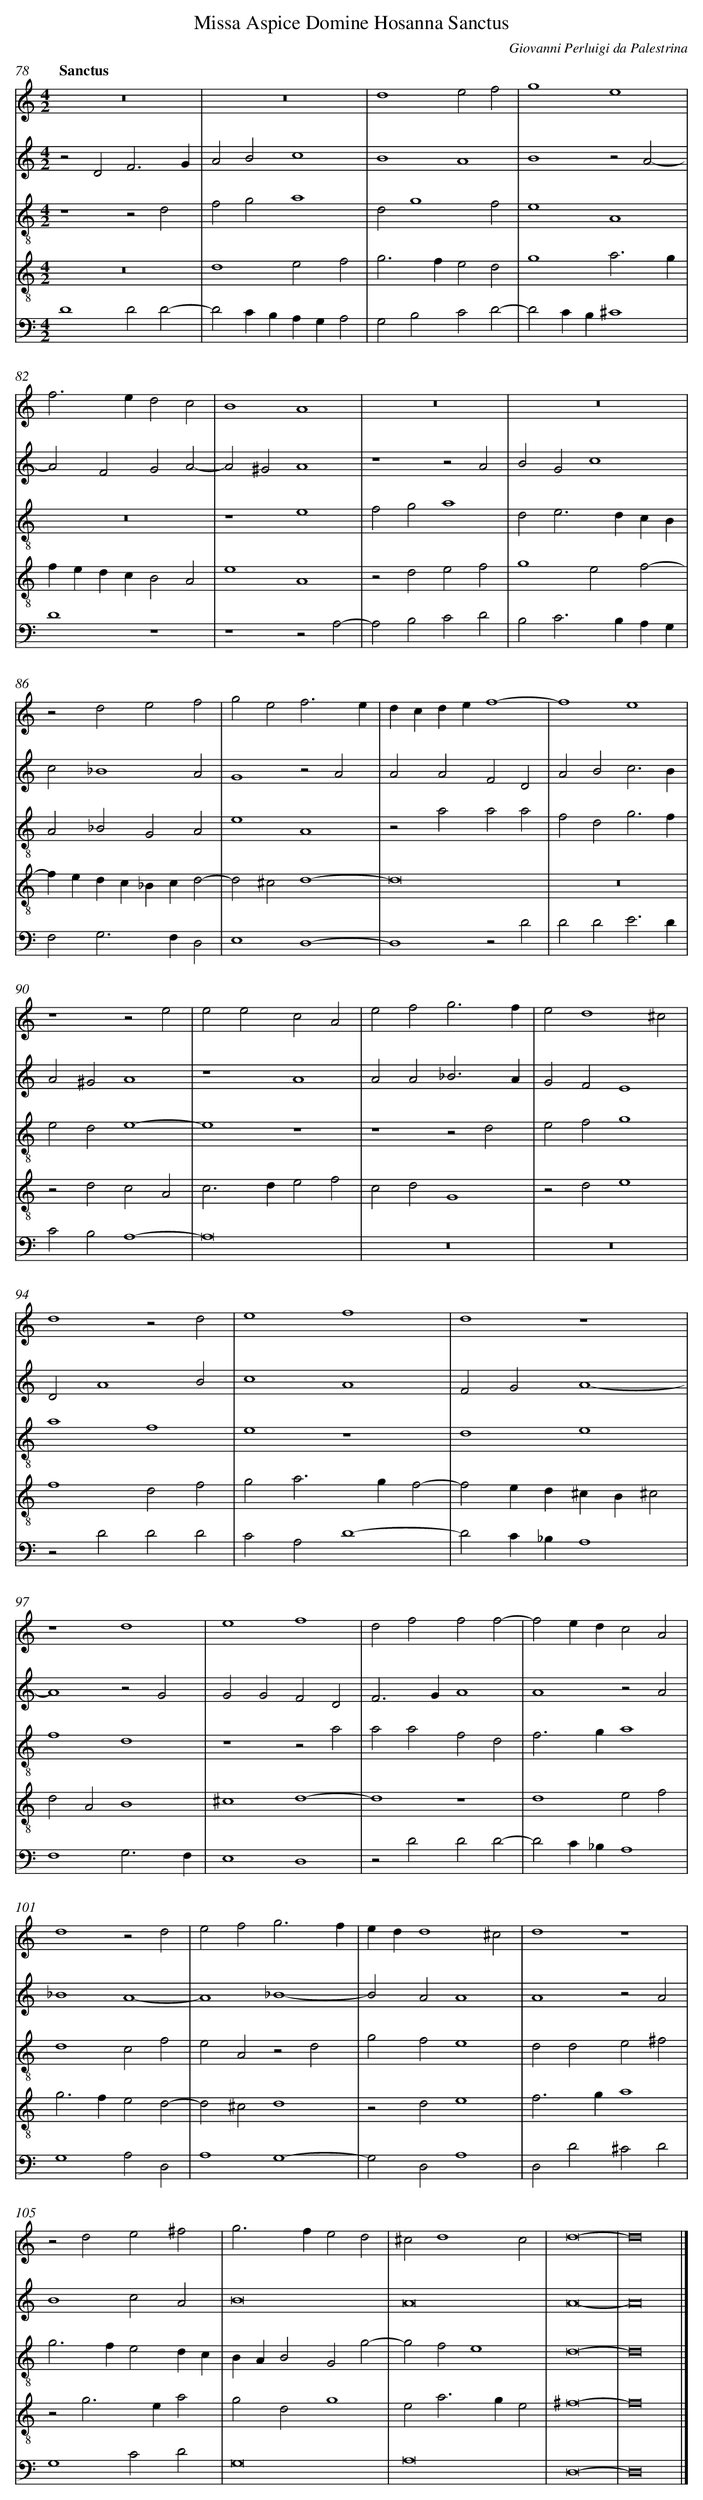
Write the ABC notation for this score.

X:1
T: Missa Aspice Domine Hosanna Sanctus
C: Giovanni Perluigi da Palestrina
L: 1/4
M: 4/2
Q: "Sanctus"
V: 1 clef=treble
V: 2 clef=treble
V: 3 clef=treble-8
V: 4 clef=treble-8
V: 5 clef=bass
K: C
[V:1] z8 |
[V:2] z2D2F3G |
[V:3] z4z2d2 |
[V:4] z8 |
[V:5] D4D2D2- |
[V:1] z8 |
[V:2] A2B2c4 |
[V:3] f2g2a4 |
[V:4] d4e2f2 |
[V:5] D2CB,A,G,A,2 |
[V:1] d4e2f2 |
[V:2] B4A4 |
[V:3] d2g4f2 |
[V:4] g2>f2e2d2 |
[V:5] G,2B,2C2D2- |
[V:1] g4e4 |
[V:2] B4z2A2- |
[V:3] e4A4 |
[V:4] g4a3g |
[V:5] D2CB,^C4 |
[V:1] f2>e2d2c2 |
[V:2] A2F2G2A2- |
[V:3] z8 |
[V:4] fedcB2A2 |
[V:5] D4z4 |
[V:1] B4A4 |
[V:2] A2^G2A4 |
[V:3] z4e4 |
[V:4] e4A4 |
[V:5] z4z2A,2- |
[V:1] z8 |
[V:2] z4z2A2 |
[V:3] f2g2a4 |
[V:4] z2d2e2f2 |
[V:5] A,2B,2C2D2 |
[V:1] z8 |
[V:2] B2G2c4 |
[V:3] d2e2>d2cB |
[V:4] g4e2f2- |
[V:5] B,2C2>B,2A,G, |
[V:1] z2d2e2f2 |
[V:2] c2_B4A2 |
[V:3] A2_B2G2A2 |
[V:4] fedc_Bcd2- |
[V:5] F,2G,2>F,2D,2 |
[V:1] g2e2f3e |
[V:2] G4z2A2 |
[V:3] e4A4 |
[V:4] d2^c2d4- |
[V:5] E,4D,4- |
[V:1] dcdef4- |
[V:2] A2A2F2D2 |
[V:3] z2a2a2a2 |
[V:4] d8 |
[V:5] D,4z2D2 |
[V:1] f4e4 |
[V:2] A2B2c3B |
[V:3] f2d2g3f |
[V:4] z8 |
[V:5] D2D2E3D |
[V:1] z4z2e2 |
[V:2] A2^G2A4 |
[V:3] e2d2e4- |
[V:4] z2d2c2A2 |
[V:5] C2B,2A,4- |
[V:1] e2e2c2A2 |
[V:2] z4A4 |
[V:3] e4z4 |
[V:4] c2>d2e2f2 |
[V:5] A,8 |
[V:1] e2f2g3f |
[V:2] A2A2_B3A |
[V:3] z4z2d2 |
[V:4] c2d2G4 |
[V:5] z8 |
[V:1] e2d4^c2 |
[V:2] G2F2E4 |
[V:3] e2f2g4 |
[V:4] z2d2e4 |
[V:5] z8 |
[V:1] d4z2d2 |
[V:2] D2A4B2 |
[V:3] a4f4 |
[V:4] f4d2f2 |
[V:5] z2D2D2D2 |
[V:1] e4f4 |
[V:2] c4A4 |
[V:3] e4z4 |
[V:4] g2a2>g2f2- |
[V:5] C2A,2D4- |
[V:1] d4z4 |
[V:2] F2G2A4- |
[V:3] d4e4 |
[V:4] f2ed^cB^c2 |
[V:5] D2C_B,A,4 |
[V:1] z4d4 |
[V:2] A4z2G2 |
[V:3] f4d4 |
[V:4] d2A2B4 |
[V:5] F,4G,3F, |
[V:1] e4f4 |
[V:2] G2G2F2D2 |
[V:3] z4z2a2 |
[V:4] ^c4d4- |
[V:5] E,4D,4 |
[V:1] d2f2f2f2- |
[V:2] F2>G2A4 |
[V:3] a2a2f2d2 |
[V:4] d4z4 |
[V:5] z2D2D2D2- |
[V:1] f2edc2A2 |
[V:2] A4z2A2 |
[V:3] f2>g2a4 |
[V:4] d4e2f2 |
[V:5] D2C_B,A,4 |
[V:1] d4z2d2 |
[V:2] _B4A4- |
[V:3] d4c2f2 |
[V:4] g2>f2e2d2- |
[V:5] G,4A,2D,2 |
[V:1] e2f2g3f |
[V:2] A4_B4- |
[V:3] e2A2z2d2 |
[V:4] d2^c2d4 |
[V:5] A,4G,4- |
[V:1] edd4^c2 |
[V:2] B2A2A4 |
[V:3] g2f2e4 |
[V:4] z2d2e4 |
[V:5] G,2D,2A,4 |
[V:1] d4z4 |
[V:2] A4z2A2 |
[V:3] d2d2e2^f2 |
[V:4] f2>g2a4 |
[V:5] D,2D2^C2D2 |
[V:1] z2d2e2^f2 |
[V:2] B4c2A2 |
[V:3] g2>f2e2dc |
[V:4] z2g2>e2a2 |
[V:5] G,4C2D2 |
[V:1] g2>f2e2d2 |
[V:2] B8 |
[V:3] BAB2G2g2- |
[V:4] g2d2g4 |
[V:5] G,8 |
[V:1] ^c2d4c2 |
[V:2] A8 |
[V:3] g2f2e4 |
[V:4] e2a2>g2e2 |
[V:5] A,8 |
[V:1] d8- |
[V:2] A8- |
[V:3] d8- |
[V:4] ^f8- |
[V:5] D,8- |
[V:1] d8 |]
[V:2] A8 |]
[V:3] d8 |]
[V:4] f8 |]
[V:5] D,8 |]
